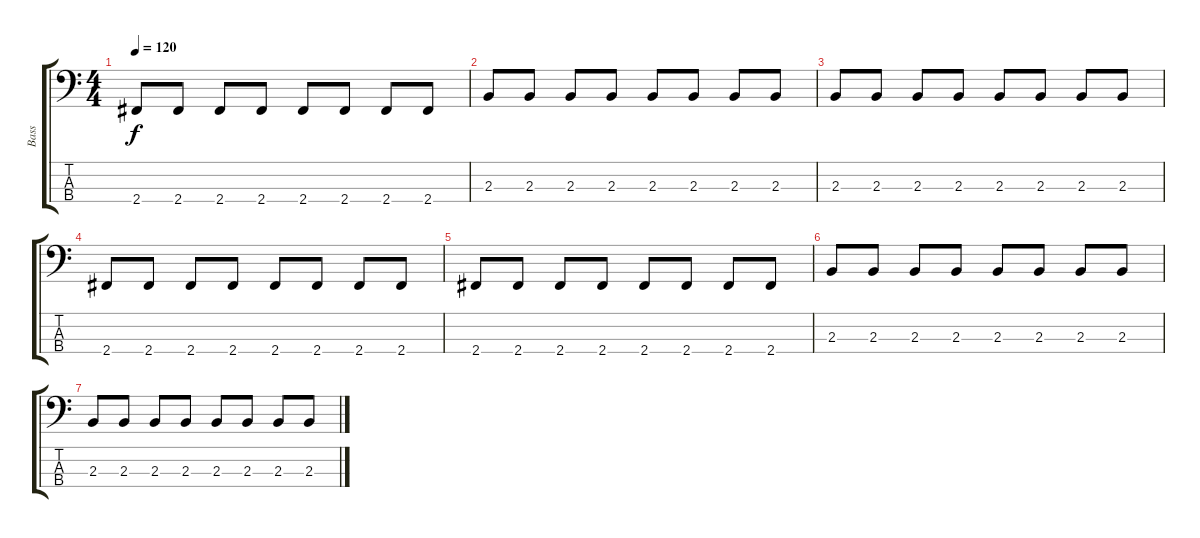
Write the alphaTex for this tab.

\track ("Bass" "Bass") {instrument electricbassfinger}
\staff {score tabs}
\tuning (G2 D2 A1 E1) {hide}
\ts (4 4)
\tempo 120
\clef f4
\ks c
2.4.8{dy f} 2.4.8 2.4.8 2.4.8 2.4.8 2.4.8 2.4.8 2.4.8 |
2.3.8 2.3.8 2.3.8 2.3.8 2.3.8 2.3.8 2.3.8 2.3.8 |
2.3.8 2.3.8 2.3.8 2.3.8 2.3.8 2.3.8 2.3.8 2.3.8 |
2.4.8 2.4.8 2.4.8 2.4.8 2.4.8 2.4.8 2.4.8 2.4.8 |
2.4.8 2.4.8 2.4.8 2.4.8 2.4.8 2.4.8 2.4.8 2.4.8 |
2.3.8 2.3.8 2.3.8 2.3.8 2.3.8 2.3.8 2.3.8 2.3.8 |
2.3.8 2.3.8 2.3.8 2.3.8 2.3.8 2.3.8 2.3.8 2.3.8
